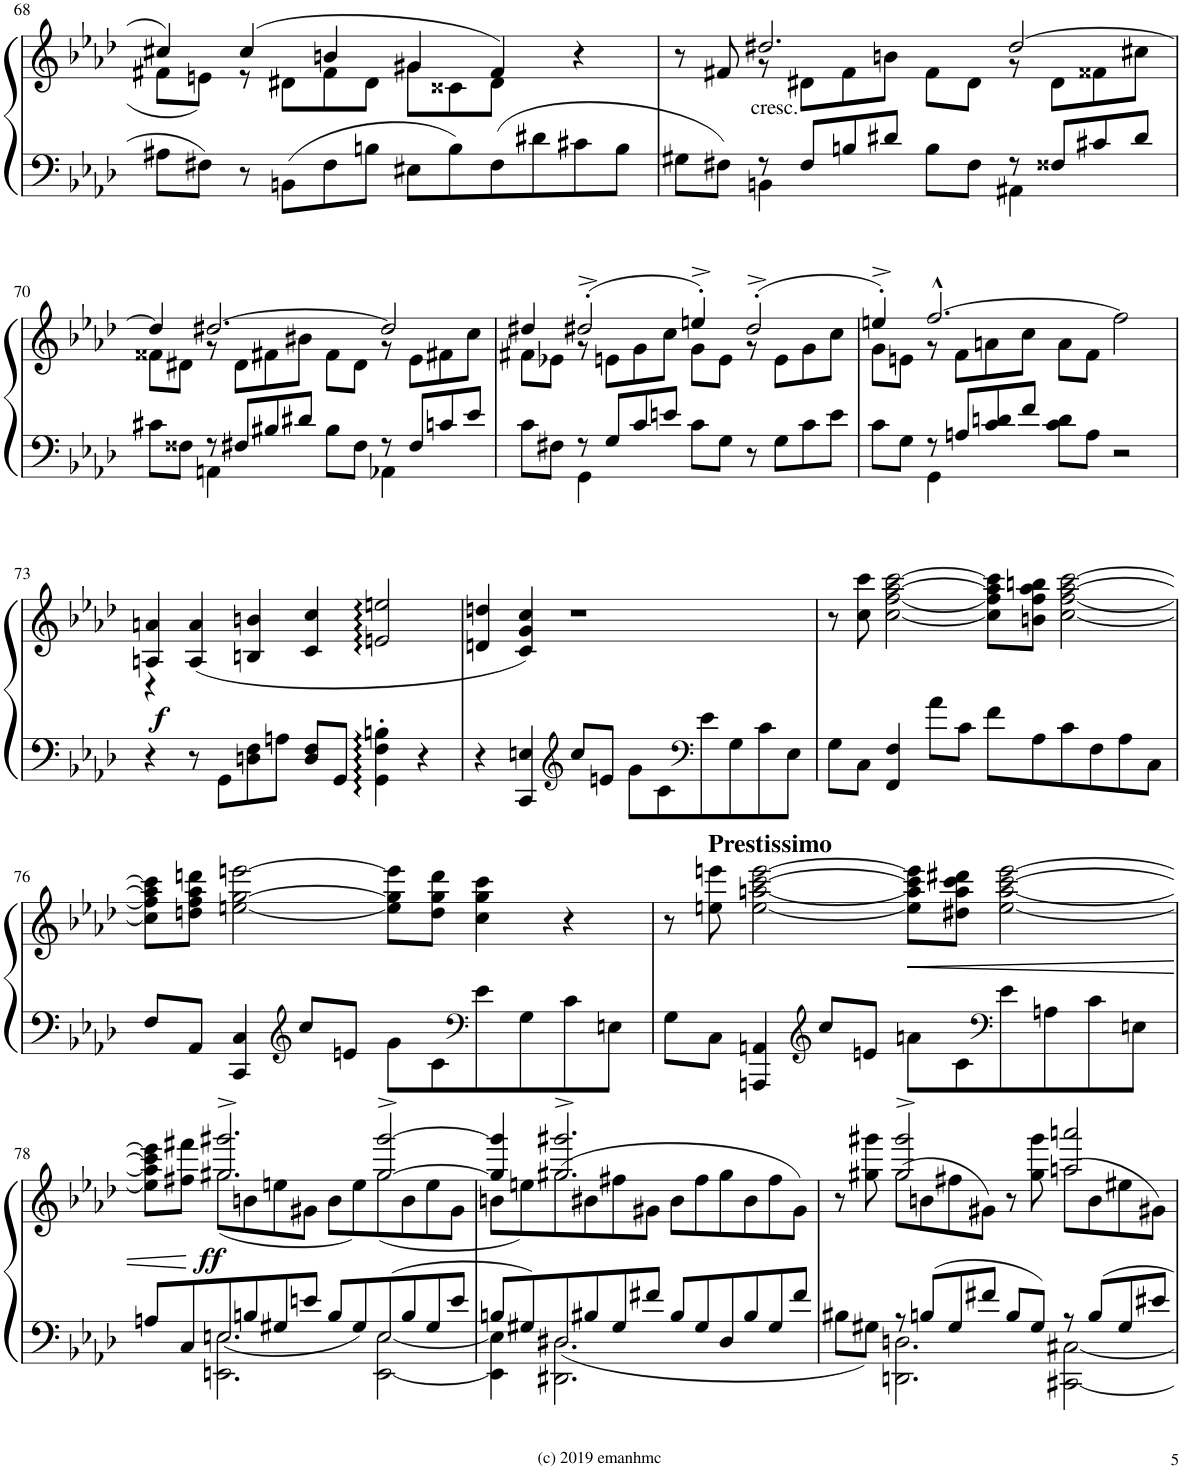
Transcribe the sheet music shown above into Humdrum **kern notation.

**kern	**kern	**dynam
*part1	*part1	*part1
*staff2	*staff1	*staff1/2
*I"Piano	*	*
*I'Pno.	*	*
!!LO:PB:g=z
*clefF4	*clefG2	*
*k[b-e-a-d-]	*k[b-e-a-d-]	*
*M6/4	*M6/4	*
=68	=68	=68
*	*^	*
8A#X\L	4cc#X^/	8f#X\L	.
8F#X\J	.	8en\J	.
8r	(4cc#^/	8r	.
8BBn\L	.	8d#X\L	.
8F#\	4bn^/	8f#\	.
8Bn\J	.	8d#\J	.
8E#X\L	4g#X^/	8g#\L	.
8B\	.	8c##X\	.
8F#\	4f#^/)	8d#\J	.
8d#X\	.	4.ryy	.
8c#X\	4r	.	.
8B\J	.	.	.
=69	=69	=69	=69
*^	*	*	*
8G#X\L	4ryy	8r	4ryy	.
8F#X\J	.	8f#X^/	.	.
!	!	!LO:TX:b:t=cresc.	!	!
8r	4BBn\	2.dd#X^/	8r	.
8F#/L	.	.	8d#X\L	.
8Bn/	2ryy	.	8f#\	.
8d#X/J	.	.	8bn\J	.
8B\L	.	.	8f#\L	.
8F#\J	.	.	8d#\J	.
8r	4AA#X\	[2dd#^/	8r	.
8F##X/L	.	.	8d#\L	.
8c#X/	4ryy	.	8f##X\	.
8d#/J	.	.	8cc#X\J	.
!!LO:LB:g=z	!!
=70	=70	=70	=70	=70
8c#X\L	4ryy	4dd#/]	8f##X\L	.
8F##X\J	.	.	8d#X\J	.
8r	4AAn\	[2.dd#X^/	8r	.
8F#X/L	.	.	8d#\L	.
8B#X/	2ryy	.	8f#X\	.
8d#X/J	.	.	8b#X\J	.
8B#\L	.	.	8f#\L	.
8F#\J	.	.	8d#\J	.
8r	4AA-X\	2dd#^/]	8r	.
8F#/L	.	.	8e-\L	.
8cn/	4ryy	.	8f#X\	.
8e-/J	.	.	8cc\J	.
=71	=71	=71	=71	=71
8c\L	4ryy	4dd#X^/	8f#X\L	.
8F#X\J	.	.	8e-X\J	.
8r	4GG\	(2dd#X'^/	8r	.
8G/L	.	.	8en\L	.
8c/	1ryy	.	8g\	.
8en/J	.	.	8cc\J	.
8c\L	.	4een'^/)	8g\L	.
8G\J	.	.	8e\J	.
8r	.	(2dd#'^/	8r	.
8G\L	.	.	8e\L	.
8c\	.	.	8g\	.
8e\J	.	.	8cc\J	.
=72	=72	=72	=72	=72
8c\L	4ryy	4een'^/)	8g\L	.
8G\J	.	.	8en\J	.
8r	4GG\	[2.ff^^/	8r	.
8An/L	.	.	8f\L	.
8c/ 8dn/	1ryy	.	8an\	.
8f/J	.	.	8cc\J	.
8c\ 8d\L	.	.	8a\L	.
8A\J	.	.	8f\J	.
2r	.	2ff^\]	2ryy	.
*v	*v	*	*	*
!!LO:LB:g=z	!!
=73	=73	=73	=73
!	!	!	!LO:DY:b
4r	4An/ 4an/	4r	f
8r	(4A/ 4a/	1ryy	.
8GG\L	.	.	.
8Dn\ 8F\	4Bn/ 4bn/	.	.
8An\J	.	.	.
8D/ 8F/L	4c/ 4cc/	.	.
8GG/J	.	.	.
4GG\' 4F\' 4Bn\'	2en/ 2een/	.	.
4r	.	4ryy	.
*	*v	*v	*
=74	=74	=74
4r	4dn/ 4ddn/	.
4CC/ 4En/	4c/ 4g/ 4cc/)	.
*clefG2	*	*
8cc/L	1r	.
8en/J	.	.
8g\L	.	.
8c\	.	.
*clefF4	*	*
8e\	.	.
8G\	.	.
8c\	.	.
8E\J	.	.
=75	=75	=75
8G\L	8r	.
8C\J	8cc\ 8ccc\	.
4FF/ 4F/	[2cc\ [2ff\ [2aa-\ [2ccc\	.
8a-\L	.	.
8c\J	.	.
8f\L	8cc\] 8ff\] 8aa-\] 8ccc\]L	.
8A-\	8bn\ 8ff\ 8aa-\ 8bbn\J	.
8c\	[2cc\ [2ff\ [2aa-\ [2ccc\	.
8F\	.	.
8A-\	.	.
8C\J	.	.
!!LO:LB:g=z
=76	=76	=76
8F/L	8cc\] 8ff\] 8aa-\] 8ccc\]L	.
8AA-/J	8ddn\ 8ff\ 8aa-\ 8dddn\J	.
4CC/ 4C/	[2een\ [2gg\ [2eeen\	.
*clefG2	*	*
8cc/L	.	.
8en/J	.	.
8g\L	8ee\] 8gg\] 8eee\]L	.
8c\	8dd\ 8gg\ 8ddd\J	.
*clefF4	*	*
8e\	4cc\ 4gg\ 4ccc\	.
8G\	.	.
8c\	4r	.
8En\J	.	.
=77	=77	=77
8G\L	8r	.
!	!LO:TX:a:B:t=Prestissimo	!
8C\J	8een\ 8eeen\	.
4AAAn/ 4AAn/	[2ee\ [2aan\ [2ccc\ [2eee\	.
*clefG2	*	*
8cc/L	.	.
8en/J	.	.
!	!	!LO:HP:b
8an\L	8ee\] 8aa\] 8ccc\] 8eee\]L	<
8c\	8dd#X\ 8aa\ 8ccc\ 8ddd#X\J	.
*clefF4	*	*
8e\	[2ee\ [2aa\ [2ccc\ [2eee\	.
8An\	.	.
8c\	.	.
8En\J	.	.
!!LO:LB:g=z
=78	=78	=78
*^	*^	*
8An/L	4ryy	8ee\] 8aa\] 8ccc\] 8eee\]L	4ryy	.
8C/	.	8ff#X\ 8fff#X\J	.	.
!	!	!	!	!LO:DY:n=1:b
8En/	2.EEn\ 2.E\	2.gg#X/^ 2.ggg#X/^	(<8gg#\L	[ ff
8Bn/	.	.	8bn\	.
8G#X/	.	.	8een\	.
8en/J	.	.	8g#X\J	.
8B/L	.	.	8b\L	.
8G#/	.	.	8ee\)	.
8E/	[2EE\ [2E\	[2gg#/^ [2ggg#/^	(<8gg#\	.
8B/	.	.	8b\	.
8G#/	.	.	8ee\	.
8e/J	.	.	8g#\J	.
=79	=79	=79	=79	=79
8Bn/L	4EE\] 4E\]	4gg#/] 4ggg#/]	8bn\L	.
8G#X/	.	.	8een\)	.
8D#X/	2.DD#X\ 2.D#\	2.gg#X/^ 2.ggg#X/^	(>8gg#\	.
8B#X/	.	.	8b#X\	.
8G#/	.	.	8ff#X\	.
8f#X/J	.	.	8g#X\J	.
8B#/L	.	.	8b#\L	.
8G#/	.	.	8ff#\	.
8D#/	2ryy	2ryy	8gg#\	.
8B#/	.	.	8b#\	.
8G#/	.	.	8ff#\	.
8f#/J	.	.	8g#\J)	.
=80	=80	=80	=80	=80
8B#X\L	4ryy	8r	4ryy	.
8G#X\J	.	8gg#X\^ 8ggg#X\^	.	.
8r	2.DDn\ 2.Dn\	2gg#/^ 2ggg#/^	(>8gg#\L	.
8Bn/L	.	.	8bn\	.
8G#/	.	.	8ff#X\	.
8f#X/J	.	.	8g#X\J)	.
8B/L	.	8r	4ryy	.
8G#/J	.	8gg#\^ 8ggg#\^	.	.
8r	[2CC#X\ [2C#X\	2aan/^ 2aaan/^	(>8aa\L	.
8B/L	.	.	8b\	.
8G#/	.	.	8ee#X\	.
8e#X/J	.	.	8g#X\J)	.
*v	*v	*	*	*
*	*v	*v	*
=	=	=
*-	*-	*-
